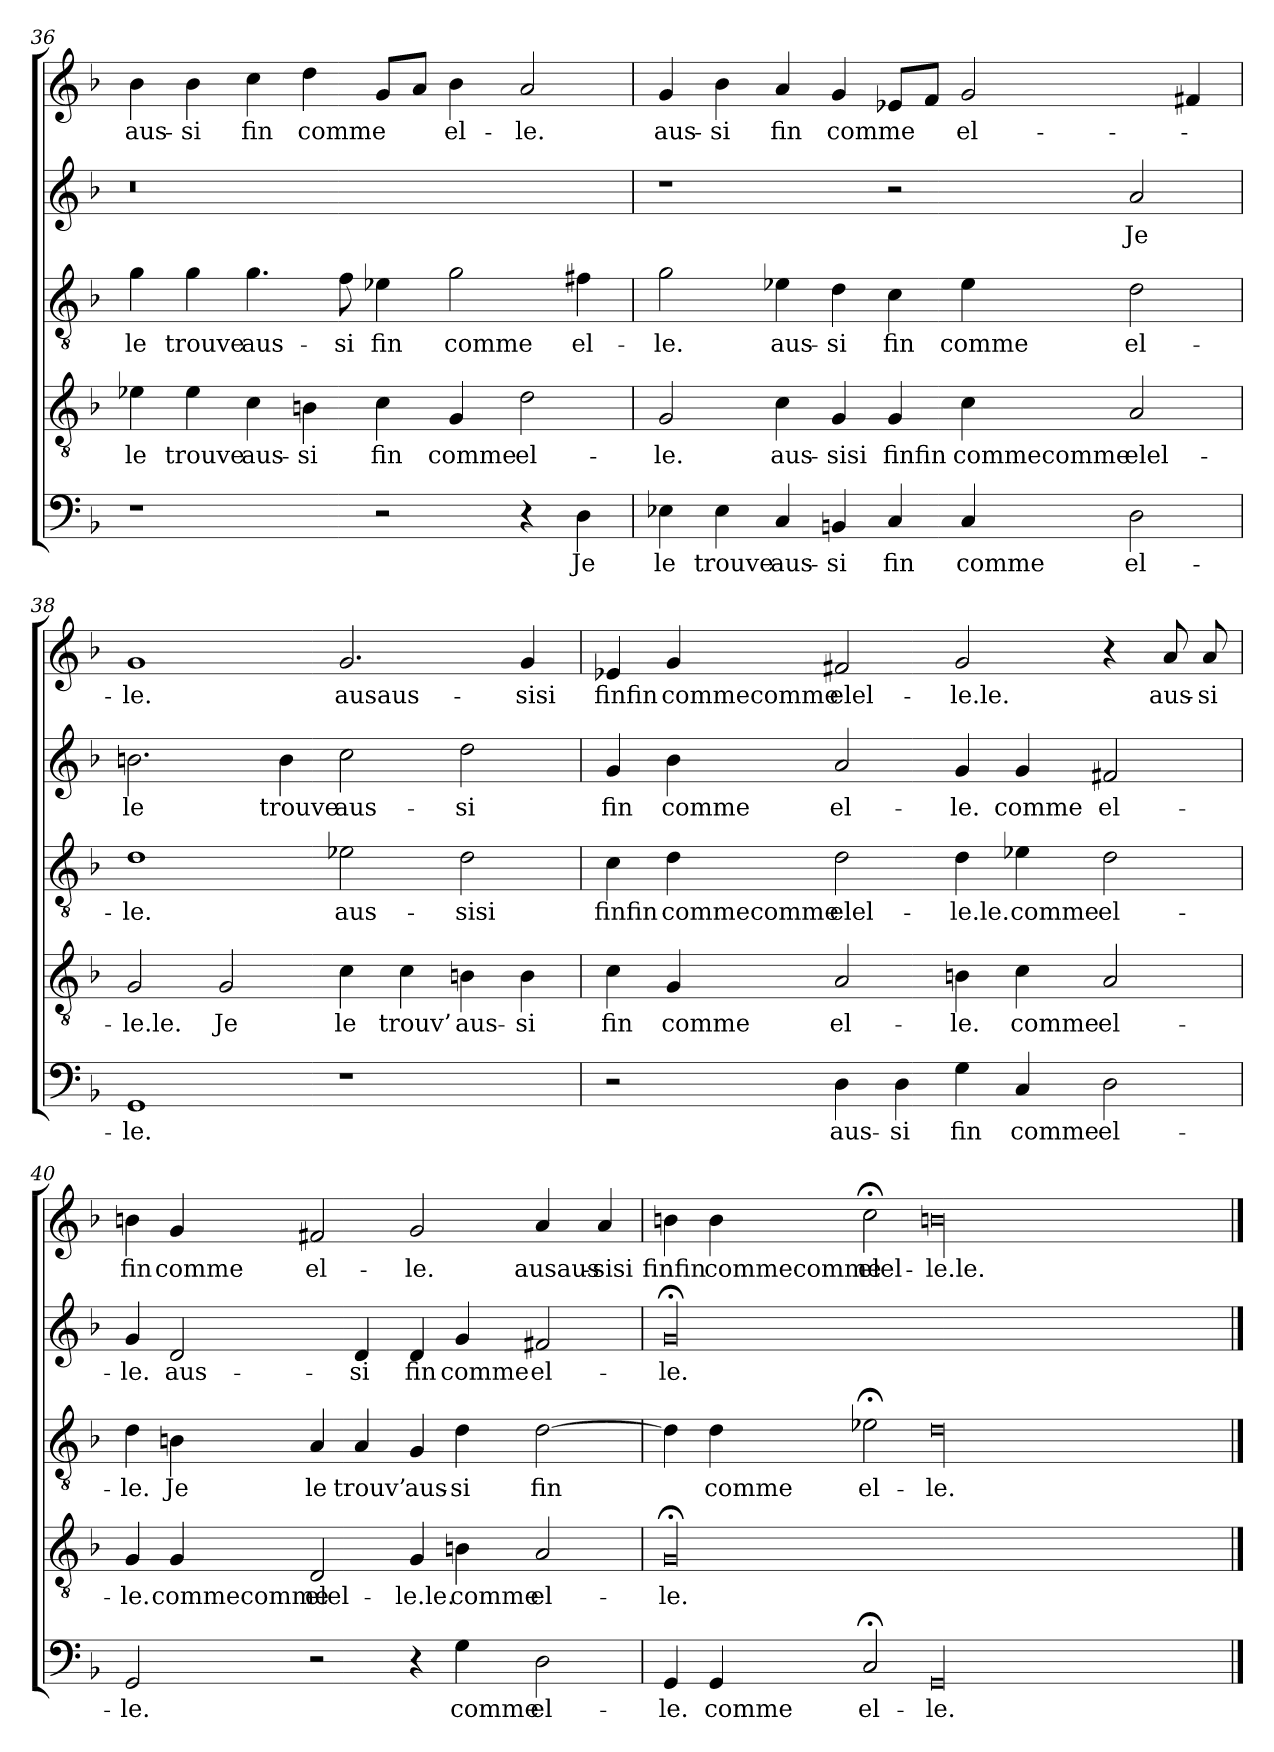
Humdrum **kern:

**kern	**text	**kern	**text	**kern	**text	**kern	**text	**kern	**text
*part5	*part5	*part4	*part4	*part3	*part3	*part2	*part2	*part1	*part1
*staff5	*staff5	*staff4	*staff4	*staff3	*staff3	*staff2	*staff2	*staff1	*staff1
!!LO:LB:g=z
*clefF4	*	*clefGv2	*	*clefGv2	*	*clefG2	*	*clefG2	*
*k[b-]	*	*k[b-]	*	*k[b-]	*	*k[b-]	*	*k[b-]	*
=36	=36	=36	=36	=36	=36	=36	=36	=36	=36
1r	.	4e-X	le	4g	le	0r	.	4b-	aus-
.	.	4e-	trouve	4g	trouve	.	.	4b-	-si
.	.	4c	aus-	4.g	aus-	.	.	4cc	fin
.	.	4Bn	-si	.	.	.	.	4dd	comme
.	.	.	.	8f	-si	.	.	.	.
2r	.	4c	fin	4e-X	fin	.	.	8gL	.
.	.	.	.	.	.	.	.	8aJ	.
.	.	4G	comme	2g	comme	.	.	4b-	el-
4r	.	2d	el-	.	.	.	.	2a	-le.
4D	Je	.	.	4f#X	el-	.	.	.	.
=37	=37	=37	=37	=37	=37	=37	=37	=37	=37
4E-X	le	2G	-le.	2g	-le.	1r	.	4g	aus-
4E-	trouve	.	.	.	.	.	.	4b-	-si
4C	aus-	4c	aus-	4e-X	aus-	.	.	4a	fin
4BBn	-si	4G	sisi	4d	-si	.	.	4g	comme
4C	fin	4G	finfin	4c	fin	2r	.	8e-XL	.
.	.	.	.	.	.	.	.	8fJ	.
4C	comme	4c	commecomme	4e-	comme	.	.	2g	el-
2D	el-	2A	elel-	2d	el-	2a	Je	.	.
.	.	.	.	.	.	.	.	4f#X	.
=38	=38	=38	=38	=38	=38	=38	=38	=38	=38
1GG	-le.	2G	-le.le.	1d	-le.	2.bn	le	1g	-le.
.	.	2G	-Je	.	.	.	.	.	.
.	.	.	.	.	.	4b	trouve	.	.
1r	.	4c	le	2e-X	aus-	2cc	aus-	2.g	ausaus-
.	.	4c	trouv’	.	.	.	.	.	.
.	.	4Bn	aus-	2d	sisi	2dd	-si	.	.
.	.	4B	-si	.	.	.	.	4g	-sisi
!!LO:LB:g=z
=39	=39	=39	=39	=39	=39	=39	=39	=39	=39
2r	.	4c	fin	4c	finfin	4g	fin	4e-X	finfin
.	.	4G	comme	4d	commecomme	4b-	comme	4g	commecomme
4D	aus-	2A	el-	2d	elel-	2a	el-	2f#X	elel-
4D	-si	.	.	.	.	.	.	.	.
4G	fin	4Bn	-le.	4d	-le.le.	4g	-le.	2g	-le.le.
4C	comme	4c	comme	4e-X	-comme	4g	comme	.	.
2D	el-	2A	el-	2d	el-	2f#X	el-	4r	.
.	.	.	.	.	.	.	.	8a	aus-
.	.	.	.	.	.	.	.	8a	-si
=40	=40	=40	=40	=40	=40	=40	=40	=40	=40
2GG	-le.	4G	-le.	4d	-le.	4g	-le.	4bn	fin
.	.	4G	commecomme	4Bn	Je	2d	aus-	4g	comme
2r	.	2D	elel-	4A	le	.	.	2f#X	el-
.	.	.	.	4A	trouv’	4d	-si	.	.
4r	.	4G	-le.le.	4G	aus-	4d	fin	2g	-le.
4G	comme	4Bn	comme	4d	-si	4g	comme	.	.
2D	el-	2A	el-	[2d	fin	2f#X	el-	4a	ausaus-
.	.	.	.	.	.	.	.	4a	-sisi
=41	=41	=41	=41	=41	=41	=41	=41	=41	=41
4GG	-le.	00G;<	-le.	4d]	.	00g;<	-le.	4bn	finfin
4GG	comme	.	.	4d	comme	.	.	4b	commecomme
2C;<	el-	.	.	2e-X;<	el-	.	.	2cc;<	elel-
00GG	-le.	.	.	00d	-le.	.	.	00bn	-le.le.
.	.	1ryy	.	.	.	1ryy	.	.	.
==	==	==	==	==	==	==	==	==	==
*-	*-	*-	*-	*-	*-	*-	*-	*-	*-
